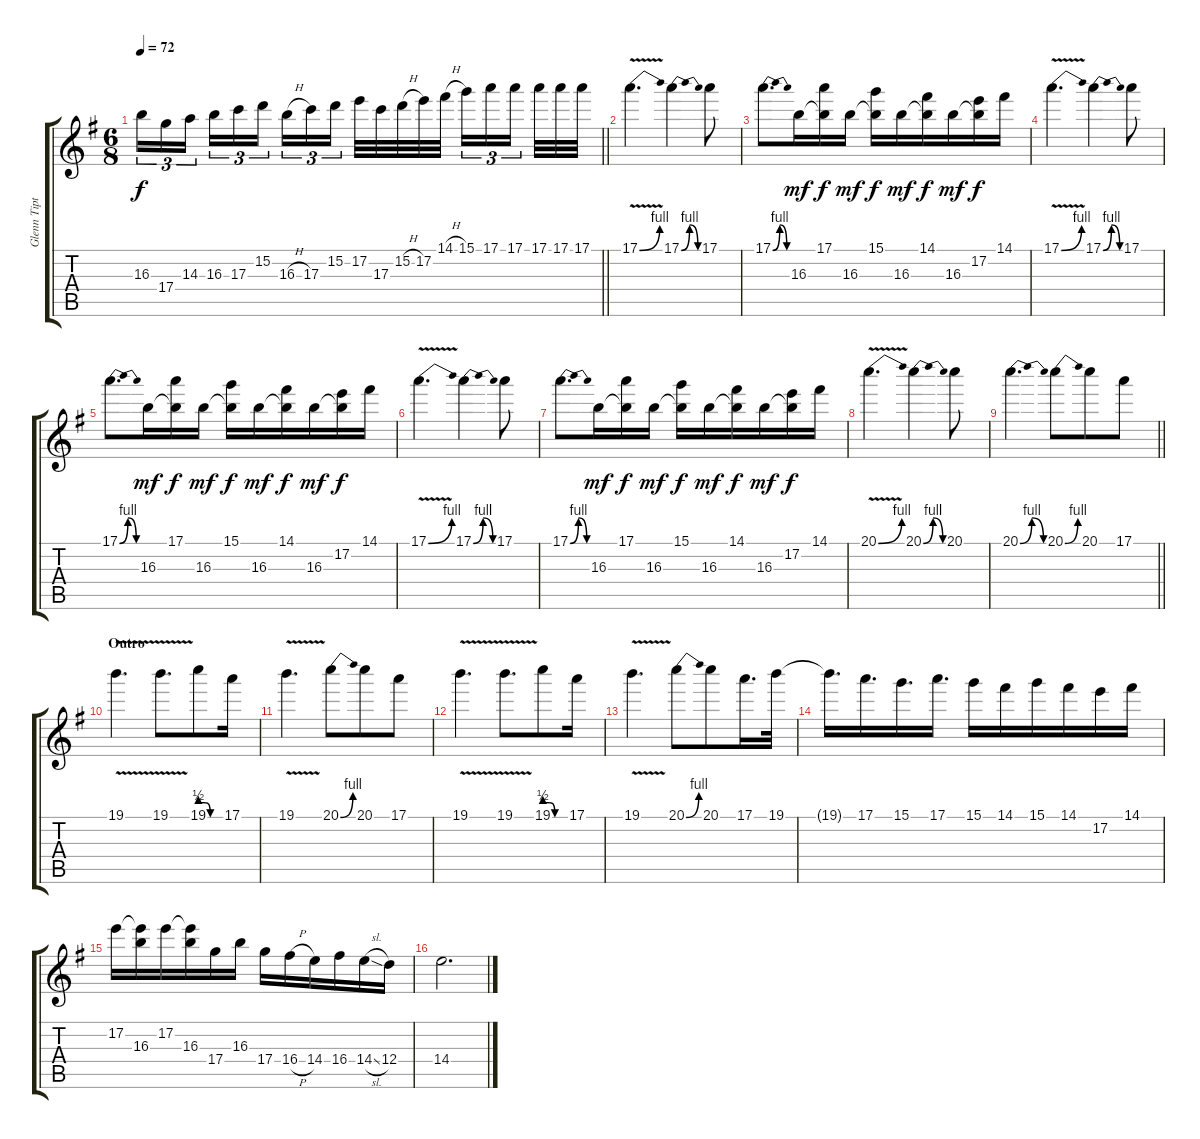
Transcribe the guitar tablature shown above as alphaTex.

\track ("Glenn Tipton" "Glenn Tipt") {instrument electricguitarclean}
\staff {score tabs}
\tuning (E4 B3 G3 D3 A2 E2) {hide}
\ts (6 8)
\tempo 72
\clef g2
\barLineRight lightlight
\ks eminor
16.3.16{tu (3 2) dy f} 17.4.16{tu (3 2)} 14.3.16{tu (3 2) beam splitsecondary} 16.3.16{tu (3 2)} 17.3.16{tu (3 2)} 15.2.16{tu (3 2) beam splitsecondary} 16.3{h}.16{tu (3 2)} 17.3.16{tu (3 2)} 15.2.16{tu (3 2)} 17.2.32 17.3.32 15.2{h}.32 17.2.32 14.1{h}.32{beam splitsecondary} 15.1.16{tu (3 2)} 17.1.16{tu (3 2)} 17.1.16{tu (3 2) beam splitsecondary} 17.1.32 17.1.32 17.1.32 |
\section ("" "")
17.1{be (bend 0 0 60 4) v}.4{d} 17.1{be (bendrelease 0 0 9 4 41 4 60 0)}.4 17.1.8 |
17.1{be (bendrelease 0 0 9 4 41 4 60 0)}.8{d} 16.3.16{dy mf} (17.1 16.3{t}).16{dy f} 16.3.16{dy mf} (15.1 16.3{t}).16{dy f} 16.3.16{dy mf} (14.1 16.3{t}).16{dy f} 16.3.16{dy mf} (17.2 16.3{t}).16{dy f} 14.1.16 |
17.1{be (bend 0 0 60 4) v}.4{d} 17.1{be (bendrelease 0 0 9 4 41 4 60 0)}.4 17.1.8 |
17.1{be (bendrelease 0 0 9 4 41 4 60 0)}.8{d} 16.3.16{dy mf} (17.1 16.3{t}).16{dy f} 16.3.16{dy mf} (15.1 16.3{t}).16{dy f} 16.3.16{dy mf} (14.1 16.3{t}).16{dy f} 16.3.16{dy mf} (17.2 16.3{t}).16{dy f} 14.1.16 |
17.1{be (bend 0 0 60 4) v}.4{d} 17.1{be (bendrelease 0 0 9 4 41 4 60 0)}.4 17.1.8 |
17.1{be (bendrelease 0 0 9 4 41 4 60 0)}.8{d} 16.3.16{dy mf} (17.1 16.3{t}).16{dy f} 16.3.16{dy mf} (15.1 16.3{t}).16{dy f} 16.3.16{dy mf} (14.1 16.3{t}).16{dy f} 16.3.16{dy mf} (17.2 16.3{t}).16{dy f} 14.1.16 |
20.1{be (bend 0 0 60 4) v}.4{d} 20.1{be (bendrelease 0 0 9 4 41 4 60 0)}.4 20.1.8 |
\barLineRight lightlight
20.1{be (bendrelease 0 0 9 4 41 4 60 0)}.4{d} 20.1{be (bend 0 0 60 4)}.8 20.1.8 17.1.8 |
\section ("" "Outro")
19.1{v}.4{d} 19.1{v}.8{d} 19.1{be (custom 0 2 15 2 30 0 60 0)}.8 17.1.16 |
19.1{v}.4{d} 20.1{be (bend 0 0 60 4)}.8 20.1.8 17.1.8 |
19.1{v}.4{d} 19.1{v}.8{d} 19.1{be (custom 0 2 15 2 30 0 60 0)}.8 17.1.16 |
19.1{v}.4{d} 20.1{be (bend 0 0 60 4)}.8 20.1.8 17.1.16{d} 19.1.32 |
19.1{t}.16{d} 17.1.16{d} 15.1.16{d} 17.1.16{d} 15.1.16 14.1.16 15.1.16 14.1.16 17.2.16 14.1.16 |
17.2.16 (17.2{t} 16.3).16 17.2.16 (17.2{t} 16.3).16 17.4.16 16.3.16 17.4.16 16.4{h}.16 14.4.16 16.4.16 14.4{sl}.16 12.4.16 |
14.4.2{d}
